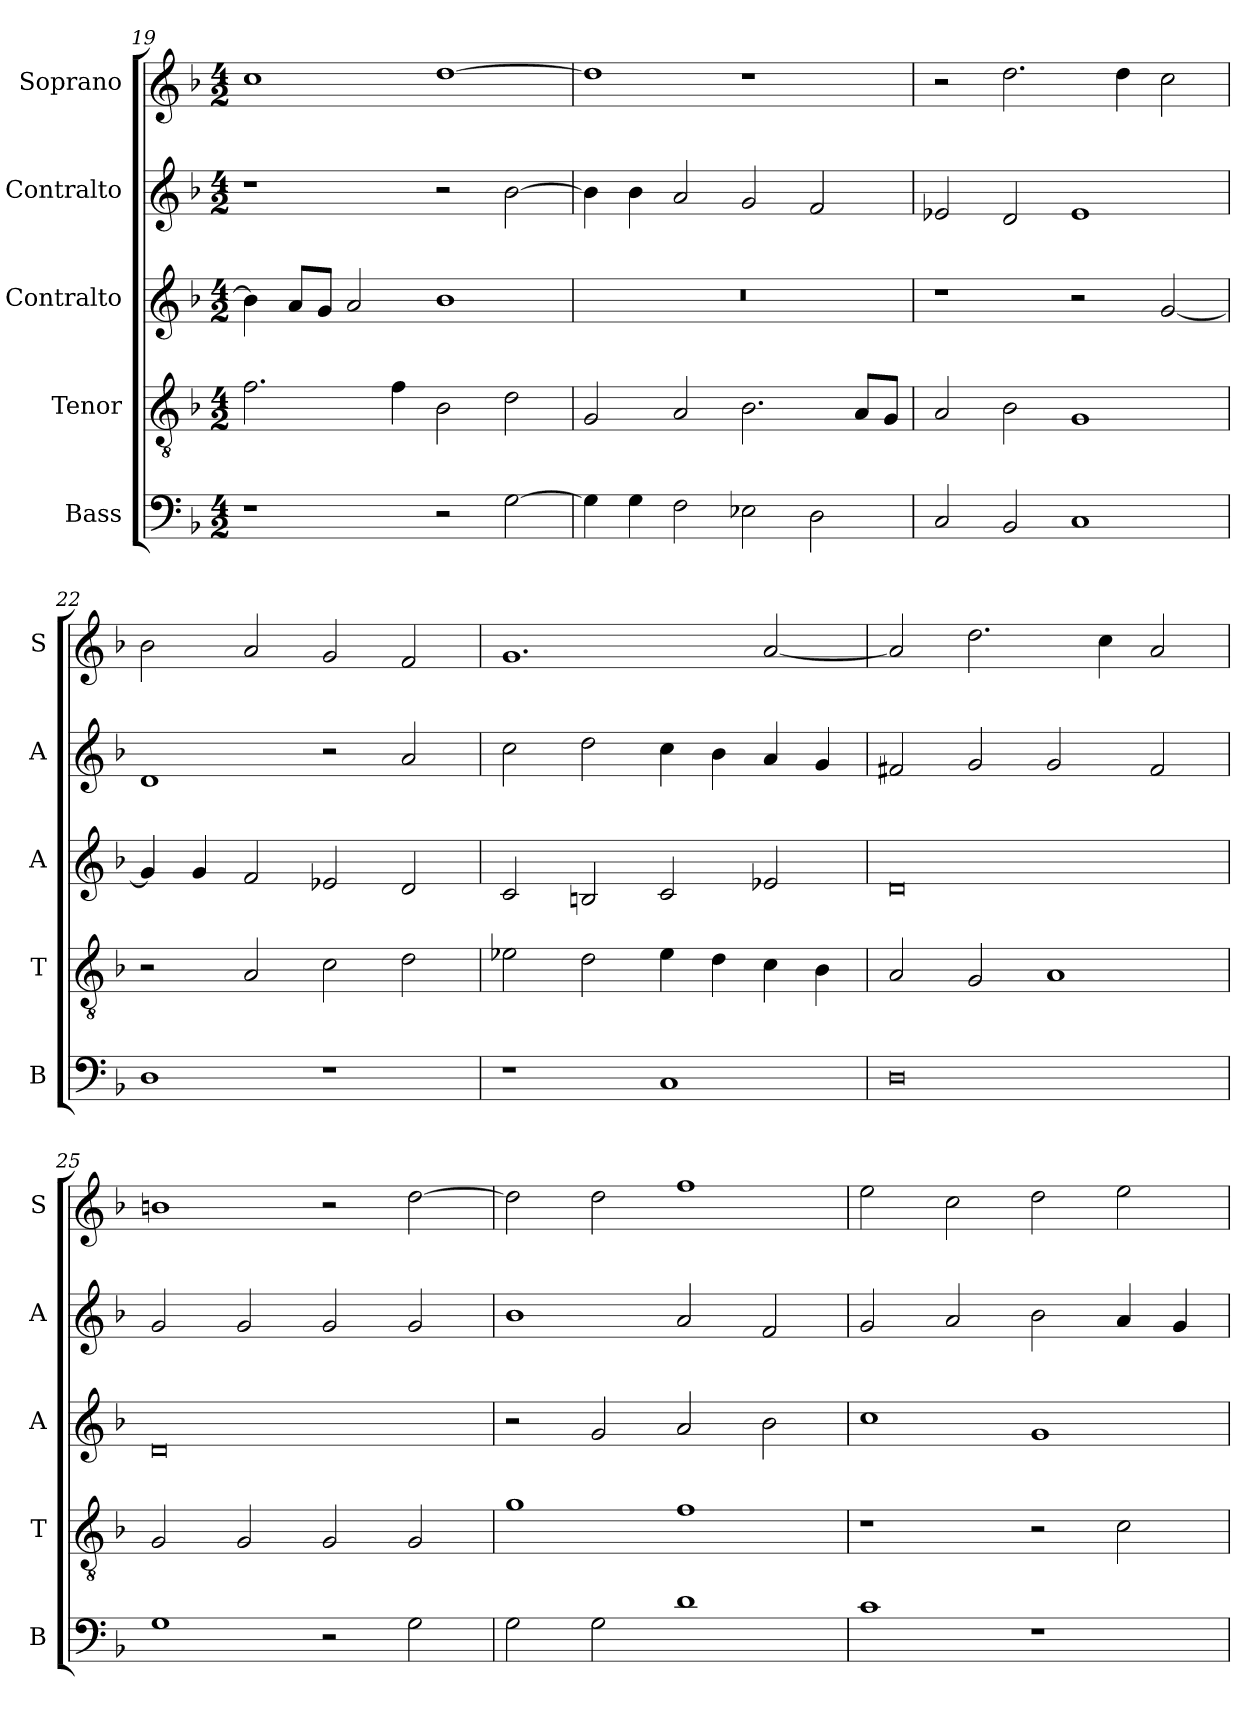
**kern	**kern	**kern	**kern	**kern
*part5	*part4	*part3	*part2	*part1
*staff5	*staff4	*staff3	*staff2	*staff1
*I"Bass	*I"Tenor	*I"Contralto	*I"Contralto	*I"Soprano
*I'B	*I'T	*I'A	*I'A	*I'S
*clefF4	*clefGv2	*clefG2	*clefG2	*clefG2
*k[b-]	*k[b-]	*k[b-]	*k[b-]	*k[b-]
*G:dor	*G:dor	*G:dor	*G:dor	*G:dor
*M4/2	*M4/2	*M4/2	*M4/2	*M4/2
=19	=19	=19	=19	=19
1r	2.f	4b-]	1r	1cc
.	.	8a/L	.	.
.	.	8g/J	.	.
.	.	2a	.	.
.	4f	.	.	.
2r	2B-	1b-	2r	[1dd
[2G	2d	.	[2b-	.
=20	=20	=20	=20	=20
4G]	2G	0r	4b-]	1dd]
4G	.	.	4b-	.
2F	2A	.	2a	.
2E-X	2.B-	.	2g	1r
2D	.	.	2f	.
.	8A/L	.	.	.
.	8G/J	.	.	.
=21	=21	=21	=21	=21
2C	2A	1r	2e-X	2r
2BB-	2B-	.	2d	2.dd
1C	1G	2r	1e-	.
.	.	.	.	4dd
.	.	[2g	.	2cc
=22	=22	=22	=22	=22
1D	2r	4g]	1d	2b-
.	.	4g	.	.
.	2A	2f	.	2a
1r	2c	2e-X	2r	2g
.	2d	2d	2a	2f
=23	=23	=23	=23	=23
1r	2e-X	2c	2cc	1.g
.	2d	2Bn	2dd	.
1C	4e-	2c	4cc	.
.	4d	.	4b-	.
.	4c	2e-X	4a	[2a
.	4B-	.	4g	.
=24	=24	=24	=24	=24
0D	2A	0d	2f#X	2a]
.	2G	.	2g	2.dd
.	1A	.	2g	.
.	.	.	.	4cc
.	.	.	2f#	2a
=25	=25	=25	=25	=25
1G	2G	0d	2g	1bn
.	2G	.	2g	.
2r	2G	.	2g	2r
2G	2G	.	2g	[2dd
=26	=26	=26	=26	=26
2G	1g	2r	1b-	2dd]
2G	.	2g	.	2dd
1d	1f	2a	2a	1ff
.	.	2b-	2f	.
=27	=27	=27	=27	=27
1c	1r	1cc	2g	2ee
.	.	.	2a	2cc
1r	2r	1g	2b-	2dd
.	2c	.	4a	2ee
.	.	.	4g	.
=	=	=	=	=
*-	*-	*-	*-	*-
